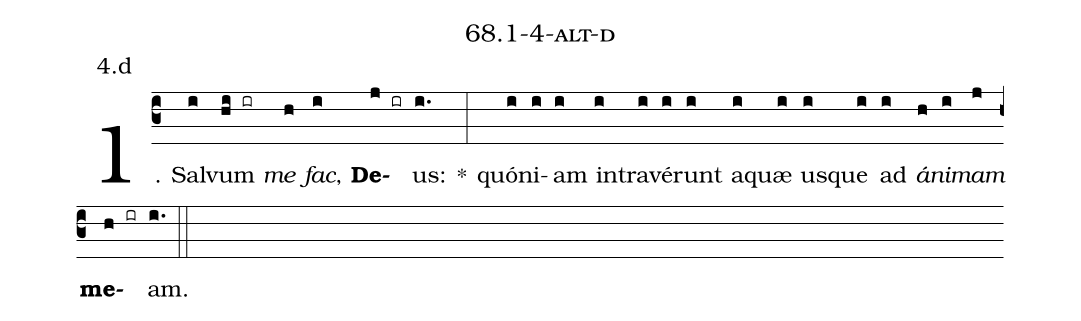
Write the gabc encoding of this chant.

name: 68.1-4-alt-d;
annotation: 4.d;
%%
(c3)1. Sal(i)vum(hi ir) <i>me</i>(h) <i>fac</i>,(i) <b>De</b>(j ir)us:(i.) *(:) quón(i)i(i)am(i) in(i)tra(i)vé(i)runt(i) a(i)quæ(i) us(i)que(i) ad(i) <i>á</i>(h)<i>ni</i>(i)<i>mam</i>(j) <b>me</b>(h ir)am.(i.) (::)


%E(i) u(h) o(i) u(j) a(h) e.(i.) (::)
